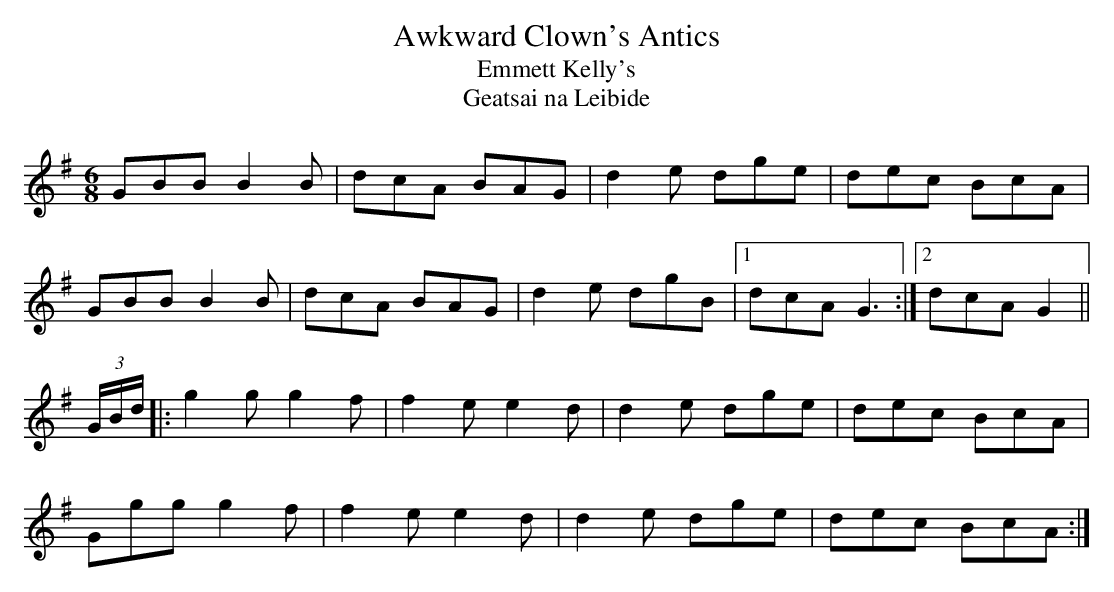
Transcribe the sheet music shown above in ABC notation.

X:1
T: Awkward Clown's Antics
T: Emmett Kelly's
T: Geatsai na Leibide
L: 1/8
M: 6/8
K: G
GBB B2B | dcA BAG | d2e dge | dec BcA |
GBB B2B | dcA BAG | d2e dgB |1 dcA G3 :|2 dcA G2 ||
(3G/B/d/ |: g2g g2f | f2e e2d | d2e dge | dec BcA |
Ggg g2f | f2e e2d | d2e dge | dec BcA :|
